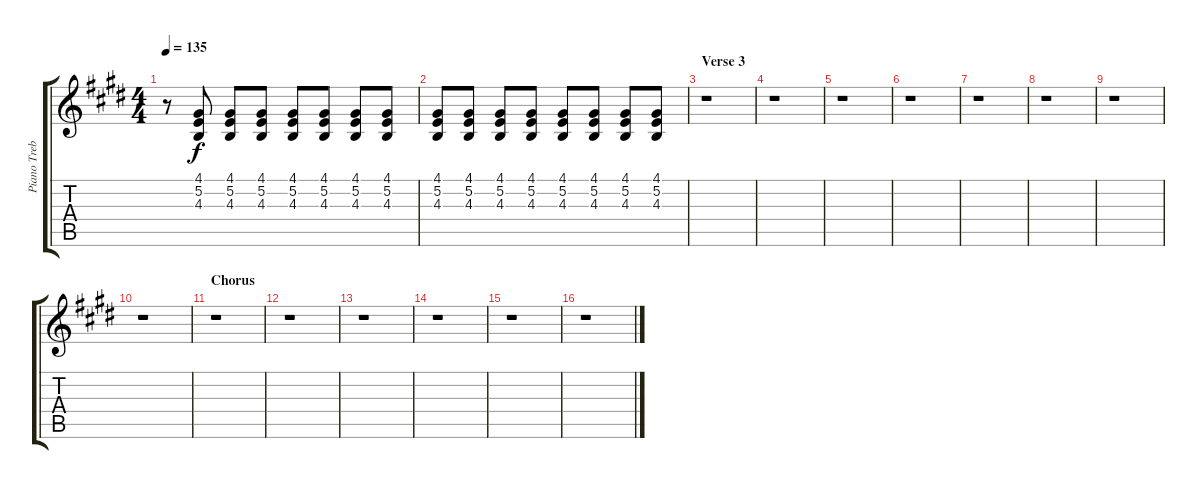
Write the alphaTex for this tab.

\track ("Piano Treble" "Piano Treb") {instrument brightacousticpiano}
\staff {score tabs}
\tuning (E4 B3 G3 D3 A2 E2) {hide}
\ts (4 4)
\tempo 135
\clef g2
\ks e
r.8{dy f} (4.1 5.2 4.3).8 (4.1 5.2 4.3).8 (4.1 5.2 4.3).8 (4.1 5.2 4.3).8 (4.1 5.2 4.3).8 (4.1 5.2 4.3).8 (4.1 5.2 4.3).8 |
(4.1 5.2 4.3).8 (4.1 5.2 4.3).8 (4.1 5.2 4.3).8 (4.1 5.2 4.3).8 (4.1 5.2 4.3).8 (4.1 5.2 4.3).8 (4.1 5.2 4.3).8 (4.1 5.2 4.3).8 |
\section ("" "Verse 3")
r.1 |
r.1 |
r.1 |
r.1 |
r.1 |
r.1 |
r.1 |
r.1 |
\section ("" "Chorus")
r.1 |
r.1 |
r.1 |
r.1 |
r.1 |
r.1
